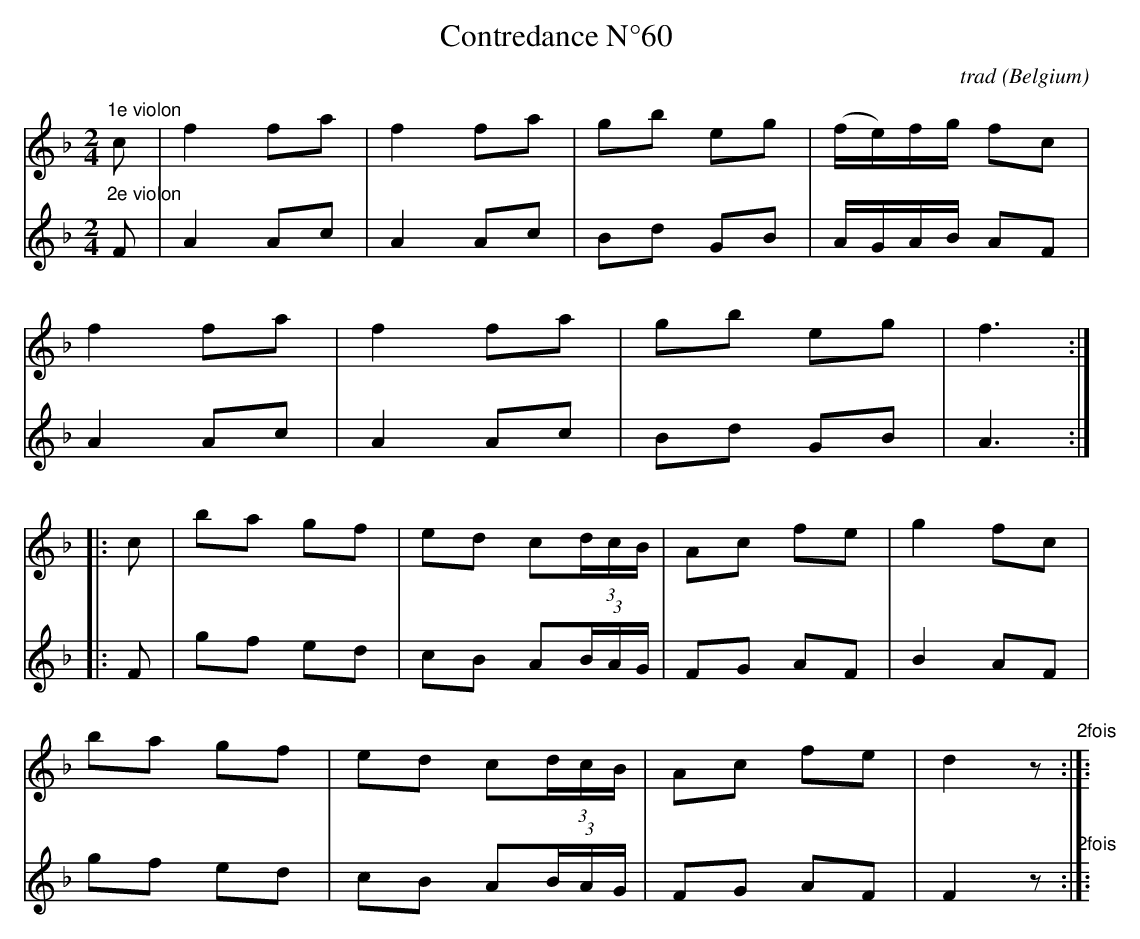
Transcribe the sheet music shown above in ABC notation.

X:1
T:Contredance N°60
C:trad
O:Belgium
M:2/4
L:1/8
K:Fmaj
[V:1]"1e violon"
c|f2 fa|f2 fa|gb eg|(f/2e/2)f/2g/2 fc|
f2 fa|f2 fa|gb eg|f3:|
|:c|ba gf|ed c(3d/2c/2B/2|Ac fe|g2 fc|
ba gf|ed c(3d/2c/2B/2|Ac fe|d2 z"2fois":|]:
[V:2]"2e violon"
F|A2 Ac|A2 Ac|Bd GB|A/2G/2A/2B/2 AF|
A2 Ac|A2 Ac|Bd GB|A3:|
|:F|gf ed|cB A(3B/2A/2G/2|FG AF|B2 AF|
gf ed|cB A(3B/2A/2G/2|FG AF|F2 z"2fois":|]:
